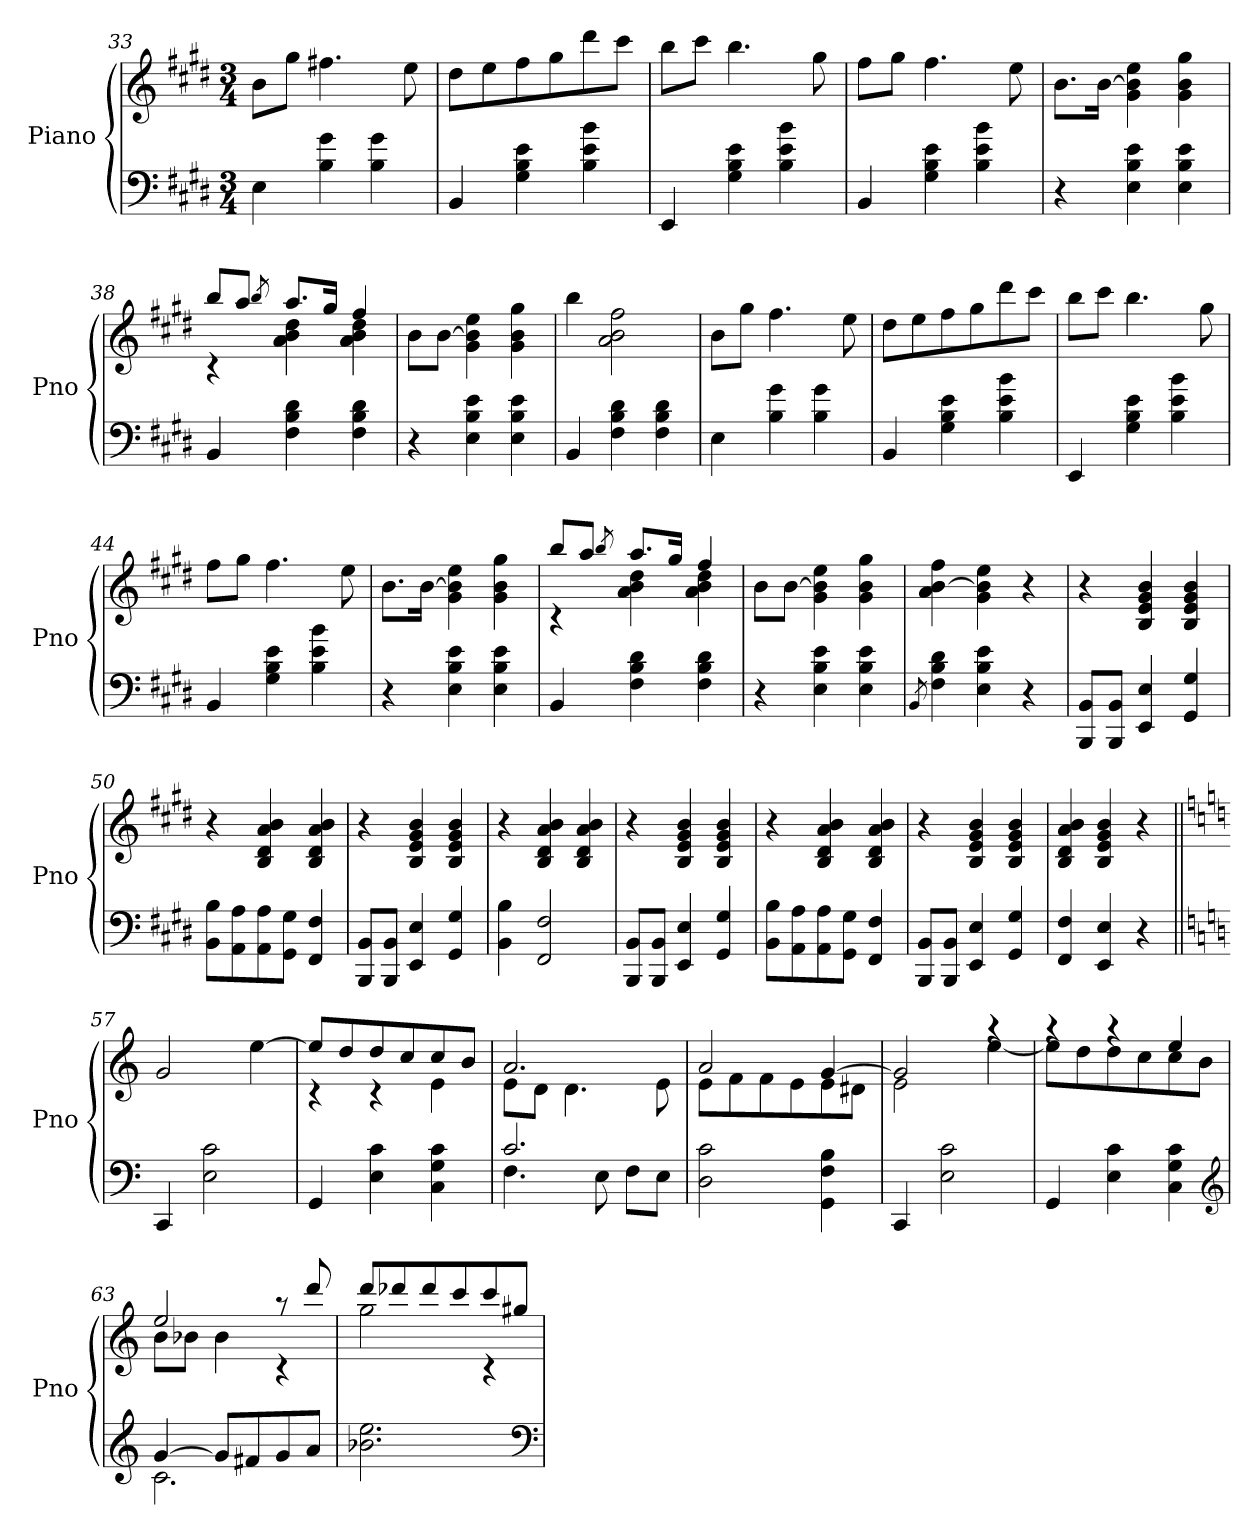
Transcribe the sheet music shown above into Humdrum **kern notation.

**kern	**kern
*part1	*part1
*staff2	*staff1
*I"Piano	*
*I'Pno	*
*clefF4	*clefG2
*k[f#c#g#d#]	*k[f#c#g#d#]
*E:	*E:
*M3/4	*M3/4
=33	=33
4E	8bL
.	8gg#J
4B 4g#	4.ff#X
4B 4g#	.
.	8ee
=34	=34
4BB	8dd#L
.	8ee
4G# 4B 4e	8ff#
.	8gg#
4B 4e 4b	8ddd#
.	8ccc#J
=35	=35
4EE	8bbL
.	8ccc#J
4G# 4B 4e	4.bb
4B 4e 4b	.
.	8gg#
=36	=36
4BB	8ff#L
.	8gg#J
4G# 4B 4e	4.ff#
4B 4e 4b	.
.	8ee
=37	=37
4r	8.bL
.	[16bJk
4E 4B 4e	4g# 4b] 4ee
4E 4B 4e	4g# 4b 4gg#
=38	=38
*	*^
4BB	8bbL	4rc
.	8aaJ	.
.	8qbb/	.
4F# 4B 4d#	8.aaL	4a 4b 4dd#
.	16gg#Jk	.
4F# 4B 4d#	4ff#	4a 4b 4dd#
*	*v	*v
=39	=39
4r	8bL
.	[8bJ
4E 4B 4e	4g# 4b] 4ee
4E 4B 4e	4g# 4b 4gg#
=40	=40
4BB	4bb
4F# 4B 4d#	2a 2b 2ff#
4F# 4B 4d#	.
=41	=41
4E	8bL
.	8gg#J
4B 4g#	4.ff#
4B 4g#	.
.	8ee
=42	=42
4BB	8dd#L
.	8ee
4G# 4B 4e	8ff#
.	8gg#
4B 4e 4b	8ddd#
.	8ccc#J
=43	=43
4EE	8bbL
.	8ccc#J
4G# 4B 4e	4.bb
4B 4e 4b	.
.	8gg#
=44	=44
4BB	8ff#L
.	8gg#J
4G# 4B 4e	4.ff#
4B 4e 4b	.
.	8ee
=45	=45
4r	8.bL
.	[16bJk
4E 4B 4e	4g# 4b] 4ee
4E 4B 4e	4g# 4b 4gg#
=46	=46
*	*^
4BB	8bbL	4rc
.	8aaJ	.
.	8qbb/	.
4F# 4B 4d#	8.aaL	4a 4b 4dd#
.	16gg#Jk	.
4F# 4B 4d#	4ff#	4a 4b 4dd#
*	*v	*v
=47	=47
4r	8bL
.	[8bJ
4E 4B 4e	4g# 4b] 4ee
4E 4B 4e	4g# 4b 4gg#
=48	=48
8qBB/	.
4F# 4B 4d#	4a [4b 4ff#
4E 4B 4e	4g# 4b] 4ee
4r	4r
=49	=49
8BBB 8BBL	4r
8BBB 8BBJ	.
4EE 4E	4B 4e 4g# 4b
4GG# 4G#	4B 4e 4g# 4b
=50	=50
8BB 8BL	4r
8AA 8A	.
8AA 8A	4B 4d# 4a 4b
8GG# 8G#J	.
4FF# 4F#	4B 4d# 4a 4b
=51	=51
8BBB 8BBL	4r
8BBB 8BBJ	.
4EE 4E	4B 4e 4g# 4b
4GG# 4G#	4B 4e 4g# 4b
=52	=52
4BB 4B	4r
2FF# 2F#	4B 4d# 4a 4b
.	4B 4d# 4a 4b
=53	=53
8BBB 8BBL	4r
8BBB 8BBJ	.
4EE 4E	4B 4e 4g# 4b
4GG# 4G#	4B 4e 4g# 4b
=54	=54
8BB 8BL	4r
8AA 8A	.
8AA 8A	4B 4d# 4a 4b
8GG# 8G#J	.
4FF# 4F#	4B 4d# 4a 4b
=55	=55
8BBB 8BBL	4r
8BBB 8BBJ	.
4EE 4E	4B 4e 4g# 4b
4GG# 4G#	4B 4e 4g# 4b
=56	=56
4FF# 4F#	4B 4d# 4a 4b
4EE 4E	4B 4e 4g# 4b
4r	4r
=57||	=57||
*k[]	*k[]
4CC	2g
2E 2c	.
.	[4ee
=58	=58
*	*^
4GG	8eeL]	4rc
.	8dd	.
4E 4c	8dd	4rc
.	8cc	.
4C 4G 4c	8cc	4e
.	8bJ	.
=59	=59	=59
*^	*	*
2.c	4.F	2.a	8eL
.	.	.	8dJ
.	.	.	4.d
.	8E	.	.
.	8FL	.	.
.	8EJ	.	8e
*v	*v	*	*
=60	=60	=60
2D 2c	2a	8eL
.	.	8f
.	.	8f
.	.	8e
4GG 4F 4B	[4g	8e
.	.	8d#XJ
=61	=61	=61
4CC	2g]	2e
2E 2c	.	.
.	4raa	[4ee
=62	=62	=62
4GG	4raa	8eeL]
.	.	8dd
4E 4c	4raa	8dd
.	.	8cc
4C 4G 4c	4ee	8cc
.	.	8bJ
*clefG2	*	*
=63	=63	=63
*^	*	*
[4g	2.c	2ee	8bL
.	.	.	8b-XJ
8gL]	.	.	4b-
8f#X	.	.	.
8g	.	8raa	4rc
8aJ	.	8ddd	.
*v	*v	*	*
=64	=64	=64
2.b-X 2.ee	8dddL	2gg
.	8ddd-X	.
.	8ddd-	.
.	8ccc	.
.	8ccc	4rc
.	8gg#XJ	.
*	*v	*v
*clefF4	*
=	=
*-	*-
